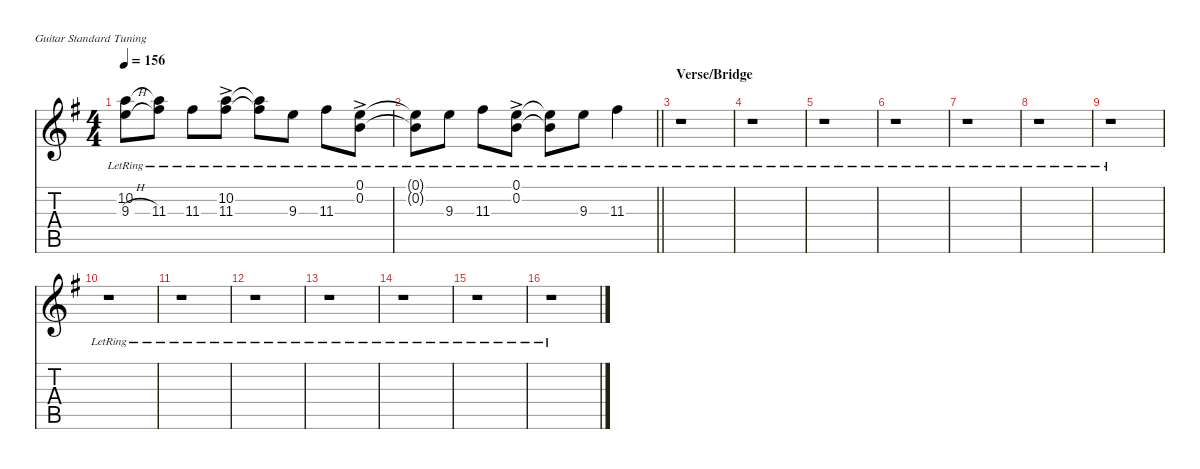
\defaultSystemsLayout 4
\hideDynamics
\bracketExtendMode nobrackets
\singleTrackTrackNamePolicy hidden
\multiTrackTrackNamePolicy hidden
\otherSystemsTrackNameOrientation horizontal
\track ("Mandolin 2" "el.guit.") {instrument electricguitarclean}
\staff {score tabs}
\tuning (E4 B3 G3 D3 A2 E2)
\ts (4 4)
\tempo 156
\clef g2
\ks g
(10.2{lr acc forcenatural} 9.3{h acc forcenatural}).8{dy f beam Down} (10.2{lr t acc forcenatural} 11.3{lr acc #}).8{beam Down} 11.3{lr acc #}.8{beam Down} (10.2{ac lr acc forcenatural} 11.3{ac lr acc #}).8{beam Down} (10.2{lr t acc forcenatural} 11.3{lr t acc #}).8{beam Down} 9.3{lr acc forcenatural}.8{beam Down} 11.3{lr acc #}.8{beam Down} (0.1{ac lr acc forcenatural} 0.2{ac lr acc forcenatural}).8{beam Down} |
\barLineRight lightlight
(0.1{lr t acc forcenatural} 0.2{lr t acc forcenatural}).8{beam Down} 9.3{lr acc forcenatural}.8{beam Down} 11.3{lr acc #}.8{beam Down} (0.1{ac lr acc forcenatural} 0.2{ac lr acc forcenatural}).8{beam Down} (0.1{lr t acc forcenatural} 0.2{lr t acc forcenatural}).8{beam Down} 9.3{lr acc forcenatural}.8{beam Down} 11.3{lr acc #}.4{beam Down} |
\section ("" "Verse/Bridge")
r.1{beam Down} |
r.1{beam Down} |
r.1{beam Down} |
r.1{beam Down} |
r.1{beam Down} |
r.1{beam Down} |
r.1{beam Down} |
r.1{beam Down} |
r.1{beam Down} |
r.1{beam Down} |
r.1{beam Down} |
r.1{beam Down} |
r.1{beam Down} |
r.1{beam Down}
